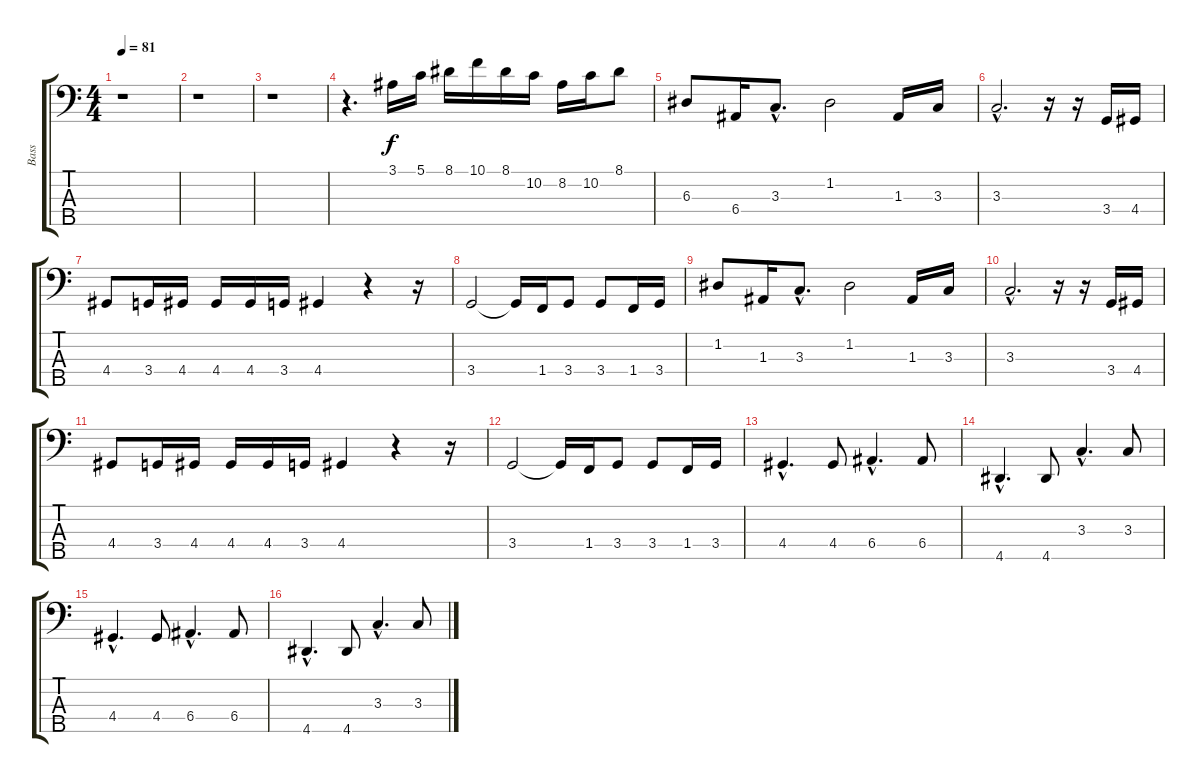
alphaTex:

\track ("Bass" "Bass") {instrument electricbassfinger}
\staff {score tabs}
\tuning (G2 D2 A1 E1 B0) {hide}
\ts (4 4)
\tempo 81
\clef f4
\ks c
r.1{dy f instrument electricbassfinger} |
r.1 |
r.1 |
r.4{d} 3.1.16 5.1.16 8.1.16 10.1.16 8.1.16 10.2.16 8.2.16 10.2.16 8.1.8 |
6.3.8 6.4.16 3.3{hac}.8{d} 1.2.2 1.3.16 3.3.16 |
3.3{hac}.2{d} r.16 r.16 3.4.16 4.4.16 |
4.4.8 3.4.16 4.4.16 4.4.16 4.4.16 3.4.16 4.4.4 r.4 r.16 |
3.4.2 3.4{t}.16 1.4.16 3.4.8 3.4.8 1.4.16 3.4.16 |
1.2.8 1.3.16 3.3{hac}.8{d} 1.2.2 1.3.16 3.3.16 |
3.3{hac}.2{d} r.16 r.16 3.4.16 4.4.16 |
4.4.8 3.4.16 4.4.16 4.4.16 4.4.16 3.4.16 4.4.4 r.4 r.16 |
3.4.2 3.4{t}.16 1.4.16 3.4.8 3.4.8 1.4.16 3.4.16 |
4.4{hac}.4{d} 4.4.8 6.4{hac}.4{d} 6.4.8 |
4.5{hac}.4{d} 4.5.8 3.3{hac}.4{d} 3.3.8 |
4.4{hac}.4{d} 4.4.8 6.4{hac}.4{d} 6.4.8 |
4.5{hac}.4{d} 4.5.8 3.3{hac}.4{d} 3.3.8
